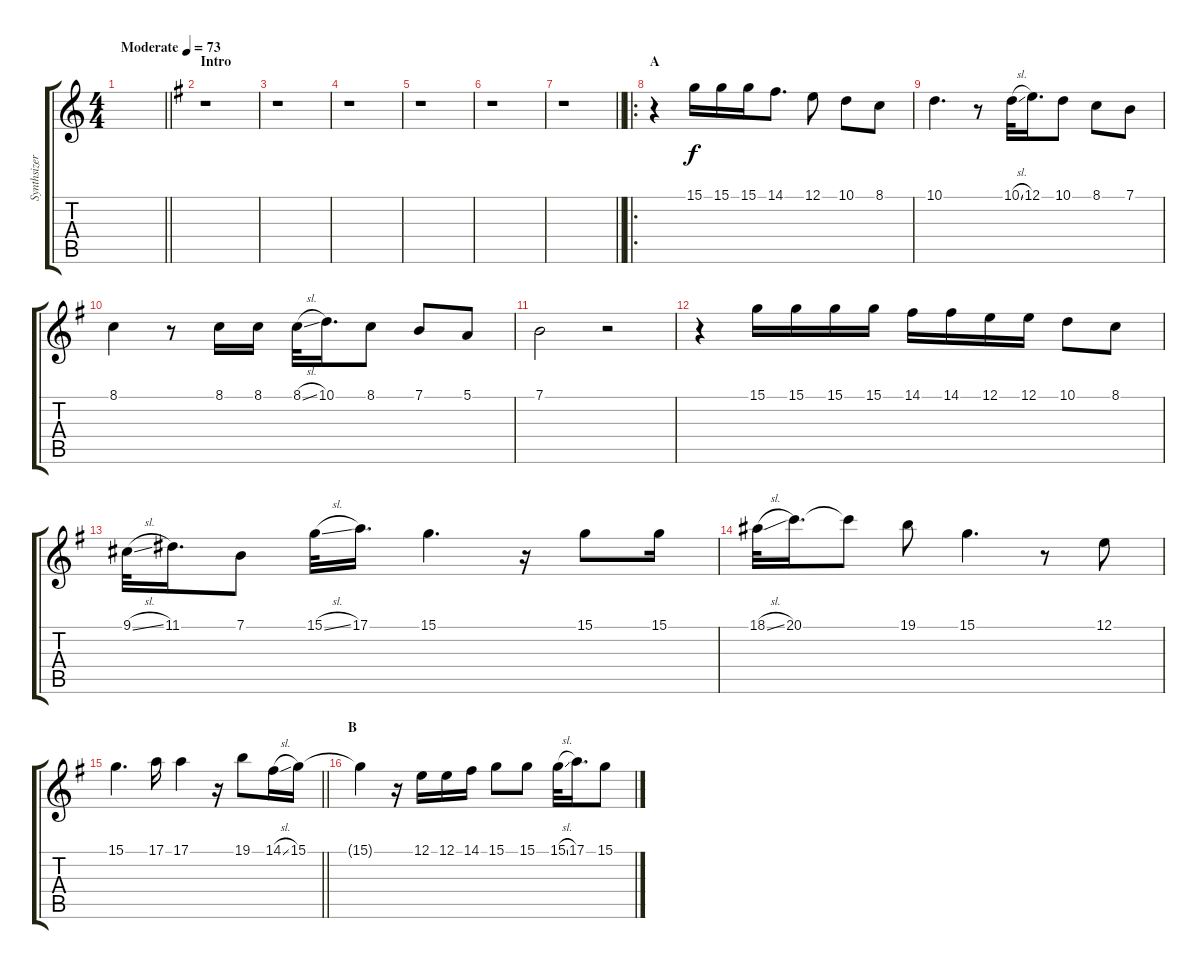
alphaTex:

\track ("Synthsizer" "Synthsizer") {instrument ocarina}
\staff {score tabs}
\tuning (E4 B3 G3 D3 A2 E2) {hide}
\ts (4 4)
\tempo (73 "Moderate")
\clef g2
\barLineRight lightlight
\ks c
|
\section ("" "Intro")
\ks g
r.1 |
r.1 |
r.1 |
r.1 |
r.1 |
\barLineRight lightlight
r.1 |
\ro
\section ("" "A")
r.4 15.1.16 15.1.16 15.1.16 14.1.8{d} 12.1.8 10.1.8 8.1.8 |
10.1.4{d} r.8 10.1{sl}.32 12.1.16{d} 10.1.8 8.1.8 7.1.8 |
8.1.4 r.8 8.1.16 8.1.16 8.1{sl}.32 10.1.16{d} 8.1.8 7.1.8 5.1.8 |
7.1.2 r.2 |
r.4 15.1.16 15.1.16 15.1.16 15.1.16 14.1.16 14.1.16 12.1.16 12.1.16 10.1.8 8.1.8 |
9.1{sl}.32 11.1.16{d} 7.1.8 15.1{sl}.32 17.1.16{d} 15.1.4{d} r.16 15.1.8 15.1.16 |
18.1{sl}.32 20.1.16{d} 20.1{t}.8 19.1.8 15.1.4{d} r.8 12.1.8 |
\barLineRight lightlight
15.1.4{d} 17.1.16 17.1.4 r.16 19.1.8 14.1{sl}.16 15.1.16 |
\section ("" "B")
15.1{t}.4 r.16 12.1.16 12.1.16 14.1.16 15.1.8 15.1.8 15.1{sl}.32 17.1.16{d} 15.1.8
